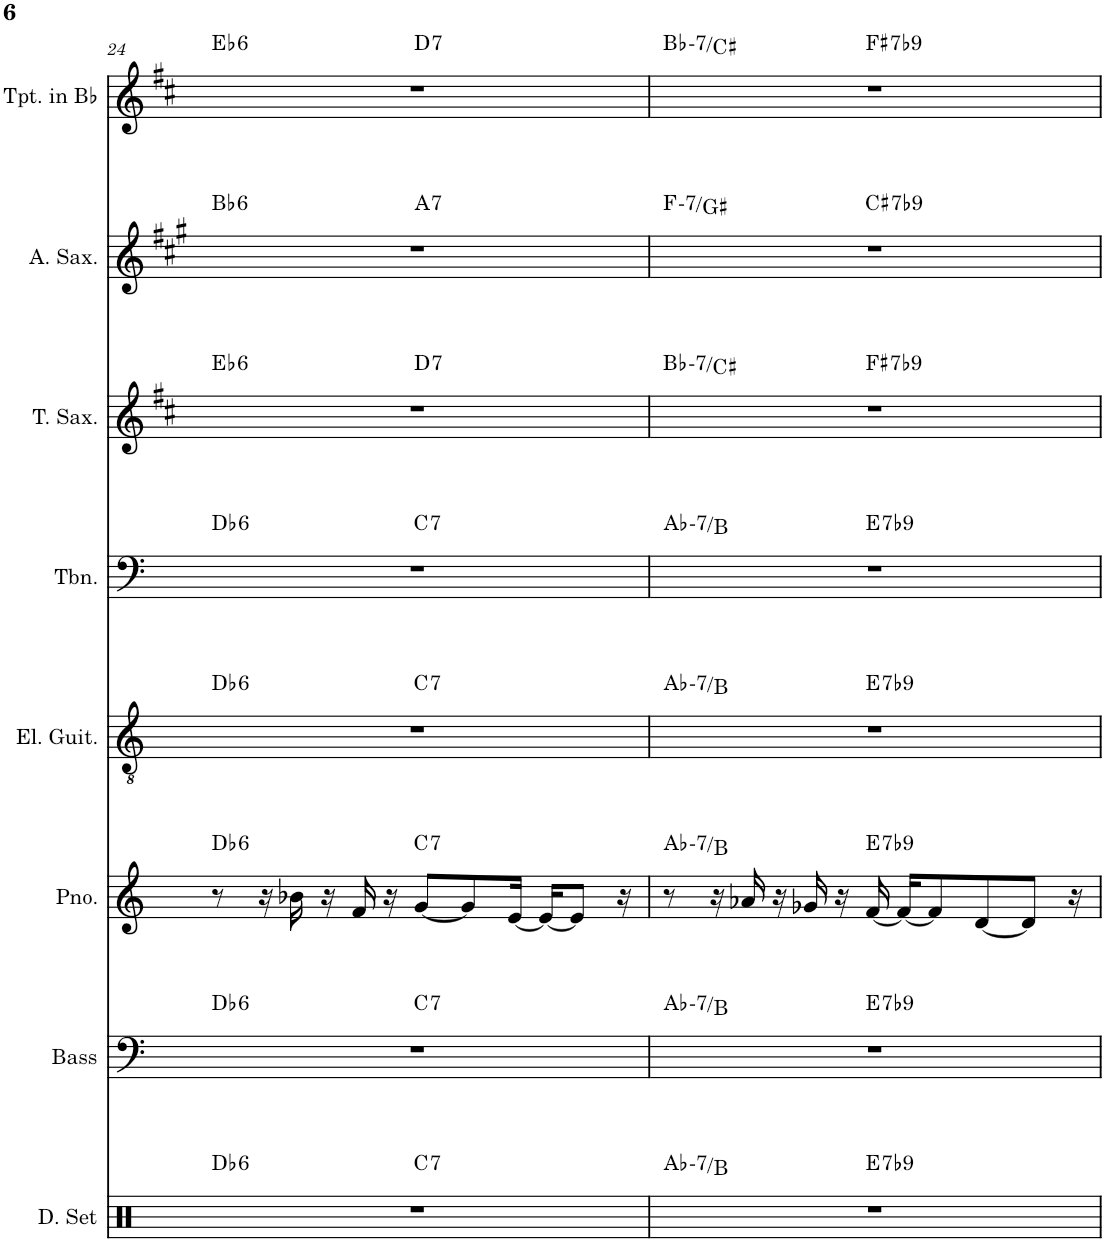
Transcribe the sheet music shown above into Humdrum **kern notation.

**kern	**harte	**kern	**harte	**kern	**harte	**kern	**harte	**kern	**harte	**kern	**harte	**kern	**harte	**kern	**harte
*part8	*part8	*part7	*part7	*part6	*part6	*part5	*part5	*part4	*part4	*part3	*part3	*part2	*part2	*part1	*part1
*staff8	*	*staff7	*	*staff6	*	*staff5	*	*staff4	*	*staff3	*	*staff2	*	*staff1	*
*I"Drumset	*	*I"Acoustic Bass	*	*I"Piano	*	*I"Electric Guitar	*	*I"Trombone	*	*I"Tenor Saxophone	*	*I"Alto Saxophone	*	*I"Trumpet in Bb	*
*I'D. Set	*	*I'Bass	*	*I'Pno.	*	*I'El. Guit.	*	*I'Tbn.	*	*I'T. Sax.	*	*I'A. Sax.	*	*I'Tpt. in Bb	*
!!LO:PB:g=z
*clefX	*	*clefF4	*	*clefG2	*	*clefGv2	*	*clefF4	*	*clefG2	*	*clefG2	*	*clefG2	*
*	*	*Trd7c12	*	*	*	*	*	*	*	*Trd8c14	*	*Trd5c9	*	*Trd1c2	*
*k[]	*	*k[]	*	*k[]	*	*k[]	*	*k[]	*	*k[f#c#]	*	*k[f#c#g#]	*	*k[f#c#]	*
*M4/4	*	*M4/4	*	*M4/4	*	*M4/4	*	*M4/4	*	*M4/4	*	*M4/4	*	*M4/4	*
=24	=24	=24	=24	=24	=24	=24	=24	=24	=24	=24	=24	=24	=24	=24	=24
!	!LO:H:kt=6	!	!LO:H:kt=6	!	!LO:H:kt=6	!	!LO:H:kt=6	!	!LO:H:kt=6	!	!LO:H:kt=6	!	!LO:H:kt=6	!	!LO:H:kt=6
*^	*	*^	*	*	*	*^	*	*^	*	*^	*	*^	*	*^	*
1r	4..ryy	Db:maj6	1r	4..ryy	Db:maj6	8r	Db:maj6	1r	4..ryy	Db:maj6	1r	4..ryy	Db:maj6	1r	4..ryy	Eb:maj6	1r	4..ryy	Bb:maj6	1r	4..ryy	Eb:maj6
.	.	.	.	.	.	16r	.	.	.	.	.	.	.	.	.	.	.	.	.	.	.	.
.	.	.	.	.	.	16b-X\	.	.	.	.	.	.	.	.	.	.	.	.	.	.	.	.
.	.	.	.	.	.	16r	.	.	.	.	.	.	.	.	.	.	.	.	.	.	.	.
.	.	.	.	.	.	16f/	.	.	.	.	.	.	.	.	.	.	.	.	.	.	.	.
.	.	.	.	.	.	16r	.	.	.	.	.	.	.	.	.	.	.	.	.	.	.	.
!	!	!LO:H:kt=7	!	!	!LO:H:kt=7	!	!LO:H:kt=7	!	!	!LO:H:kt=7	!	!	!LO:H:kt=7	!	!	!LO:H:kt=7	!	!	!LO:H:kt=7	!	!	!LO:H:kt=7
.	2ryy	C:7	.	2ryy	C:7	[8g/L	C:7	.	2ryy	C:7	.	2ryy	C:7	.	2ryy	D:7	.	2ryy	A:7	.	2ryy	D:7
.	.	.	.	.	.	8g/]	.	.	.	.	.	.	.	.	.	.	.	.	.	.	.	.
.	.	.	.	.	.	[16e/Jk	.	.	.	.	.	.	.	.	.	.	.	.	.	.	.	.
.	.	.	.	.	.	16e/KL_	.	.	.	.	.	.	.	.	.	.	.	.	.	.	.	.
.	.	.	.	.	.	8e/J]	.	.	.	.	.	.	.	.	.	.	.	.	.	.	.	.
.	16ryy	.	.	16ryy	.	16r	.	.	16ryy	.	.	16ryy	.	.	16ryy	.	.	16ryy	.	.	16ryy	.
=25	=25	=25	=25	=25	=25	=25	=25	=25	=25	=25	=25	=25	=25	=25	=25	=25	=25	=25	=25	=25	=25	=25
!	!	!LO:H:kt=7	!	!	!LO:H:kt=7	!	!LO:H:kt=7	!	!	!LO:H:kt=7	!	!	!LO:H:kt=7	!	!	!LO:H:kt=7	!	!	!LO:H:kt=7	!	!	!LO:H:kt=7
1r	4..ryy	Ab:min7/#2	1r	4..ryy	Ab:min7/#2	8r	Ab:min7/#2	1r	4..ryy	Ab:min7/#2	1r	4..ryy	Ab:min7/#2	1r	4..ryy	Bb:min7/#2	1r	4..ryy	F:min7/#2	1r	4..ryy	Bb:min7/#2
.	.	.	.	.	.	16r	.	.	.	.	.	.	.	.	.	.	.	.	.	.	.	.
.	.	.	.	.	.	16a-X/	.	.	.	.	.	.	.	.	.	.	.	.	.	.	.	.
.	.	.	.	.	.	16r	.	.	.	.	.	.	.	.	.	.	.	.	.	.	.	.
.	.	.	.	.	.	16g-X/	.	.	.	.	.	.	.	.	.	.	.	.	.	.	.	.
.	.	.	.	.	.	16r	.	.	.	.	.	.	.	.	.	.	.	.	.	.	.	.
!	!	!LO:H:kt=7	!	!	!LO:H:kt=7	!	!LO:H:kt=7	!	!	!LO:H:kt=7	!	!	!LO:H:kt=7	!	!	!LO:H:kt=7	!	!	!LO:H:kt=7	!	!	!LO:H:kt=7
.	2ryy	E:7(b9)	.	2ryy	E:7(b9)	[16f/	E:7(b9)	.	2ryy	E:7(b9)	.	2ryy	E:7(b9)	.	2ryy	F#:7(b9)	.	2ryy	C#:7(b9)	.	2ryy	F#:7(b9)
.	.	.	.	.	.	16f/KL_	.	.	.	.	.	.	.	.	.	.	.	.	.	.	.	.
.	.	.	.	.	.	8f/]	.	.	.	.	.	.	.	.	.	.	.	.	.	.	.	.
.	.	.	.	.	.	[8d/	.	.	.	.	.	.	.	.	.	.	.	.	.	.	.	.
.	.	.	.	.	.	8d/J]	.	.	.	.	.	.	.	.	.	.	.	.	.	.	.	.
.	16ryy	.	.	16ryy	.	16r	.	.	16ryy	.	.	16ryy	.	.	16ryy	.	.	16ryy	.	.	16ryy	.
*v	*v	*	*	*	*	*	*	*v	*v	*	*v	*v	*	*v	*v	*	*v	*v	*	*v	*v	*
*	*	*v	*v	*	*	*	*	*	*	*	*	*	*	*	*	*
=	=	=	=	=	=	=	=	=	=	=	=	=	=	=	=
*-	*-	*-	*-	*-	*-	*-	*-	*-	*-	*-	*-	*-	*-	*-	*-
